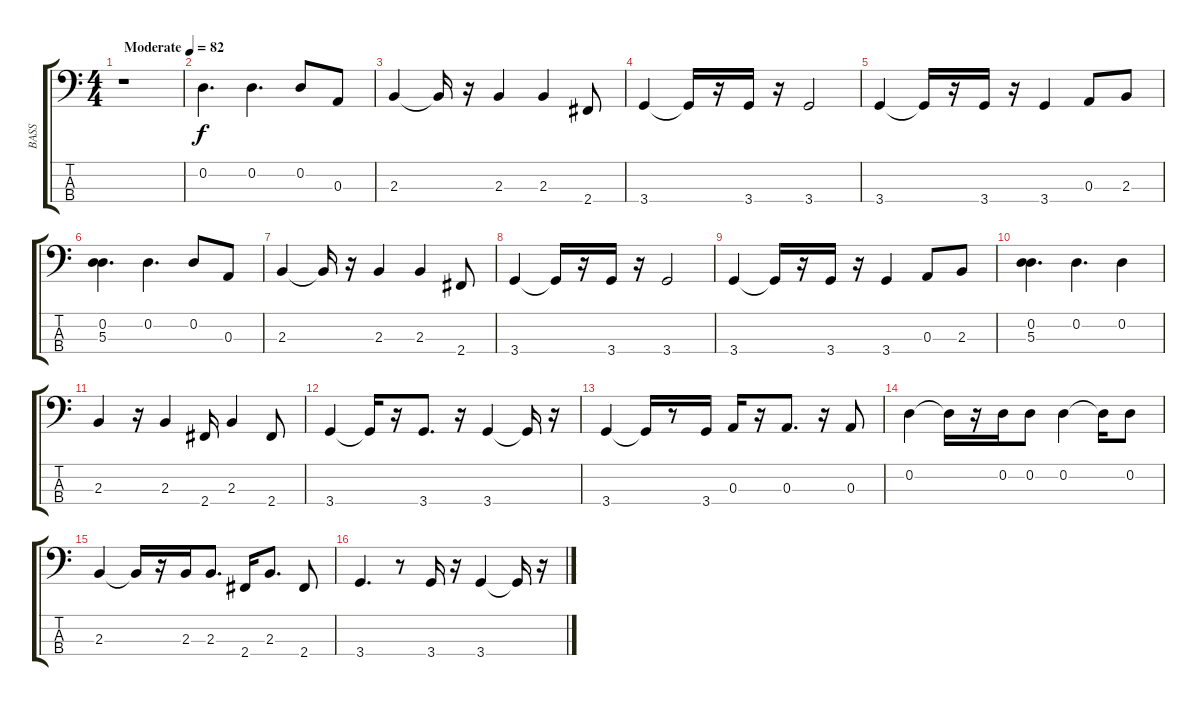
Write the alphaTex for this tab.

\track ("BASS" "BASS") {instrument electricbassfinger}
\staff {score tabs}
\tuning (G2 D2 A1 E1) {hide}
\ts (4 4)
\tempo (82 "Moderate")
\clef f4
\ks c
r.1{dy f instrument electricbassfinger} |
0.2.4{d} 0.2.4{d} 0.2.8 0.3.8 |
2.3.4 2.3{t}.16 r.16 2.3.4 2.3.4 2.4.8 |
3.4.4 3.4{t}.16 r.16 3.4.16 r.16 3.4.2 |
3.4.4 3.4{t}.16 r.16 3.4.16 r.16 3.4.4 0.3.8 2.3.8 |
(0.2 5.3).4{d} 0.2.4{d} 0.2.8 0.3.8 |
2.3.4 2.3{t}.16 r.16 2.3.4 2.3.4 2.4.8 |
3.4.4 3.4{t}.16 r.16 3.4.16 r.16 3.4.2 |
3.4.4 3.4{t}.16 r.16 3.4.16 r.16 3.4.4 0.3.8 2.3.8 |
(0.2 5.3).4{d} 0.2.4{d} 0.2.4 |
2.3.4 r.16 2.3.4 2.4.16 2.3.4 2.4.8 |
3.4.4 3.4{t}.16 r.16 3.4.8{d} r.16 3.4.4 3.4{t}.16 r.16 |
3.4.4 3.4{t}.16 r.8 3.4.16 0.3.16 r.16 0.3.8{d} r.16 0.3.8 |
0.2.4 0.2{t}.16 r.16 0.2.16 0.2.8 0.2.4 0.2{t}.16 0.2.8 |
2.3.4 2.3{t}.16 r.16 2.3.16 2.3.8{d} 2.4.16 2.3.8{d} 2.4.8 |
3.4.4{d} r.8 3.4.16 r.16 3.4.4 3.4{t}.16 r.16
